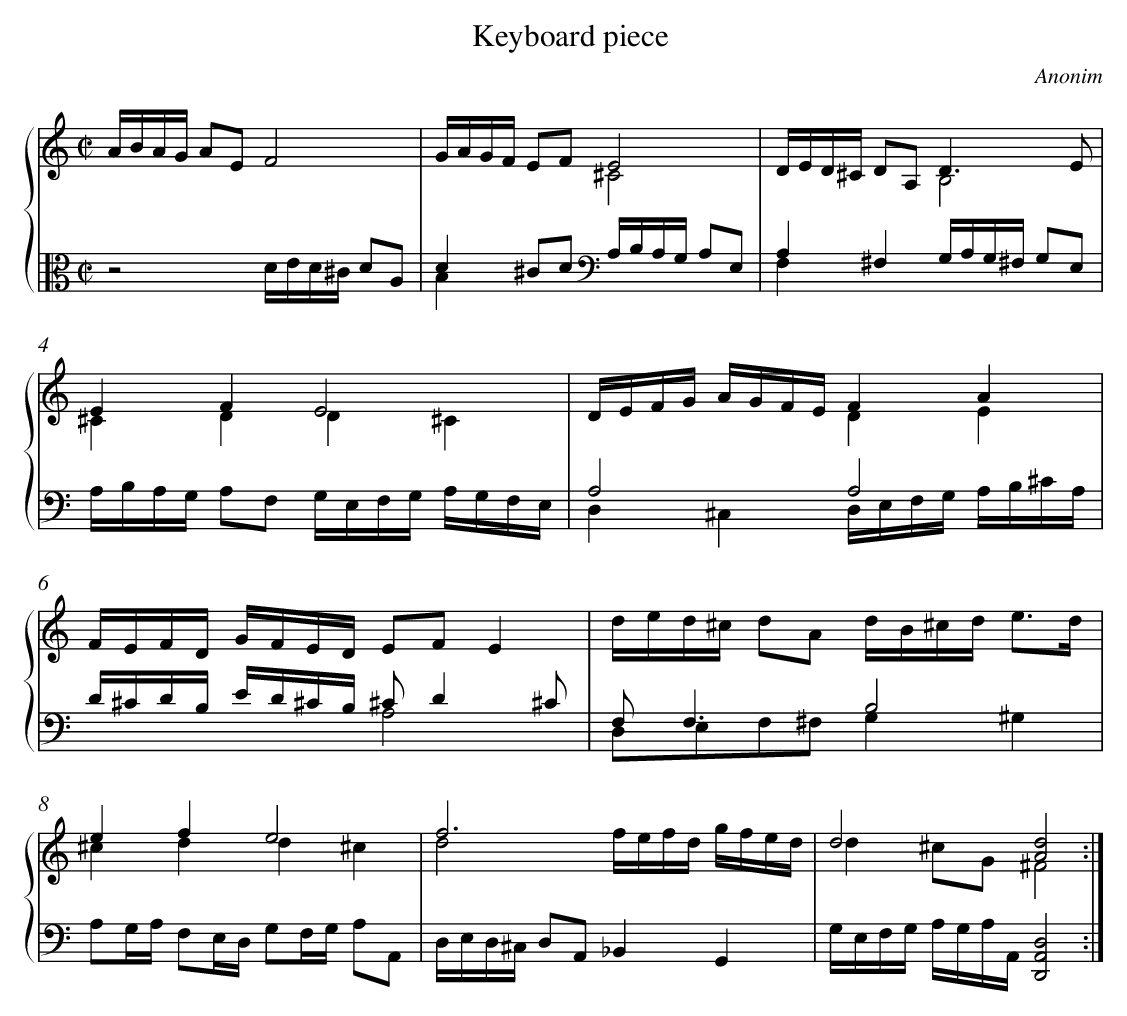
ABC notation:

X:1
T: Keyboard piece
C: Anonim
L: 1/16
M: C|
%%staves {1 2}
V: 1
V: 2 clef=alto
K: C
[V:1] ABAG A2E2F8 |
[V:2] z8DED^C D2A,2 |
[V:1] GAGF E2F2E8 & x8^C8 |
[V:2] D4^C2D2[K:clef=bass] A,B,A,G, A,2E,2 & B,4x12 |
[V:1] DED^C D2A,4<D4E2 & x8B,8 |
[V:2] A,4^F,4G,A,G,^F, G,2E,2 & F,4x12 |
[V:1] E4F4E8 & ^C4D4D4^C4 |
[V:2] A,B,A,G, A,2F,2 G,E,F,G, A,G,F,E, |
[V:1] DEFG AGFEF4A4 & x8D4E4 |
[V:2] A,8A,8 & D,4^C,4D,E,F,G, A,B,^CA, |
[V:1] FEFD GFED E2F2E4 |
[V:2] D^CDB, ED^CB, ^C2D4^C2 & x8A,8 |
[V:1] ded^c d2A2 dB^cd2< e2d |
[V:2] F,4<F,4B,8 & D,2E,2F,2^F,2G,4^G,4 |
[V:1] e4f4e8 & ^c4d4d4^c4 |
[V:2] A,2G,A, F,2E,D, G,2F,G, A,2A,,2 |
[V:1] f12x4 & d8fefd gfed |
[V:2] D,E,D,^C, D,2A,,2_B,,4G,,4 |
[V:1] d8[A8d8] & d4^c2G2^F8 :|]
[V:2] G,E,F,G, A,G,A,A,,[D,,8A,,8D,8] :|]
